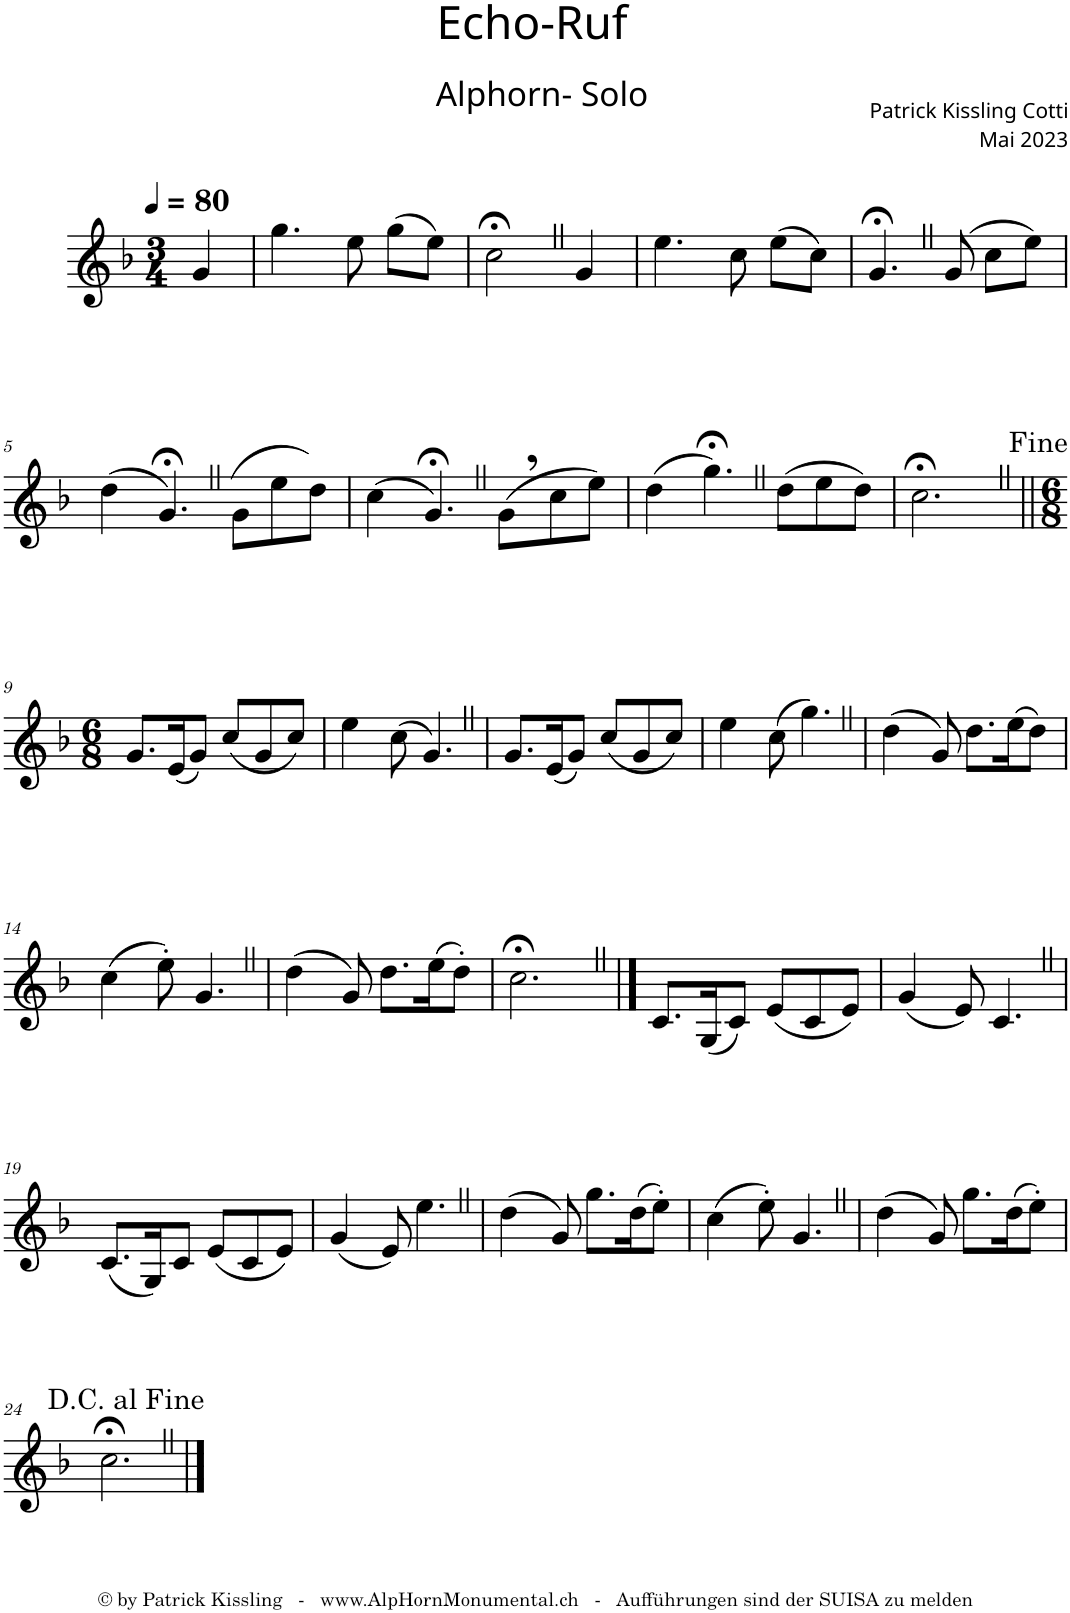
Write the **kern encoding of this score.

**kern
*part1
*staff1
*I"Alphorn
*clefG2
*Trd4c7
*k[b-]
*M3/4
*MM80
=
4g/
=1
4.gg\
8ee\
(8gg\L
8ee\J)
=2
2cc;<Z\
4g/
=3
4.ee\
8cc\
(8ee\L
8cc\J)
=4
4.g;<Z/
(8g/
8cc\L
8ee\J)
!!LO:LB:g=z
=5
(4dd\
4.g;<Z/)
(8g\L
8ee\
8dd\J)
=6
(4cc\
4.g;<Z/)
(8g,\L
8cc\
8ee\J)
=7
(4dd\
4.gg;<Z\)
(8dd\L
8ee\
8dd\J)
=8
2.cc;<Z\
!!LO:LB:g=z
=9||
*M6/8
8.g/L
(16e/K
8g/J)
(8cc/L
8g/
8cc/J)
=10
4ee\
(8cc\
4.gZ/)
=11
8.g/L
(16e/K
8g/J)
(8cc/L
8g/
8cc/J)
=12
4ee\
(8cc\
4.ggZ\)
=13
(4dd\
8g/)
8.dd\L
(16ee\K
8dd\J)
!!LO:LB:g=z
=14
(4cc\
8ee'\)
4.gZ/
=15
(4dd\
8g/)
8.dd\L
(16ee\K
8dd'\J)
=16
2.cc;<Z\
==17
8.c/L
(16G/K
8c/J)
(8e/L
8c/
8e/J)
=18
(4g/
8e/)
4.cZ/
!!LO:LB:g=z
=19
(8.c/L
16G/K)
8c/J
(8e/L
8c/
8e/J)
=20
(4g/
8e/)
4.eeZ\
=21
(4dd\
8g/)
8.gg\L
(16dd\K
8ee'\J)
=22
(4cc\
8ee'\)
4.gZ/
=23
(4dd\
8g/)
8.gg\L
(16dd\K
8ee'\J)
!!LO:LB:g=z
=24
2.cc;<Z\
==
*-
